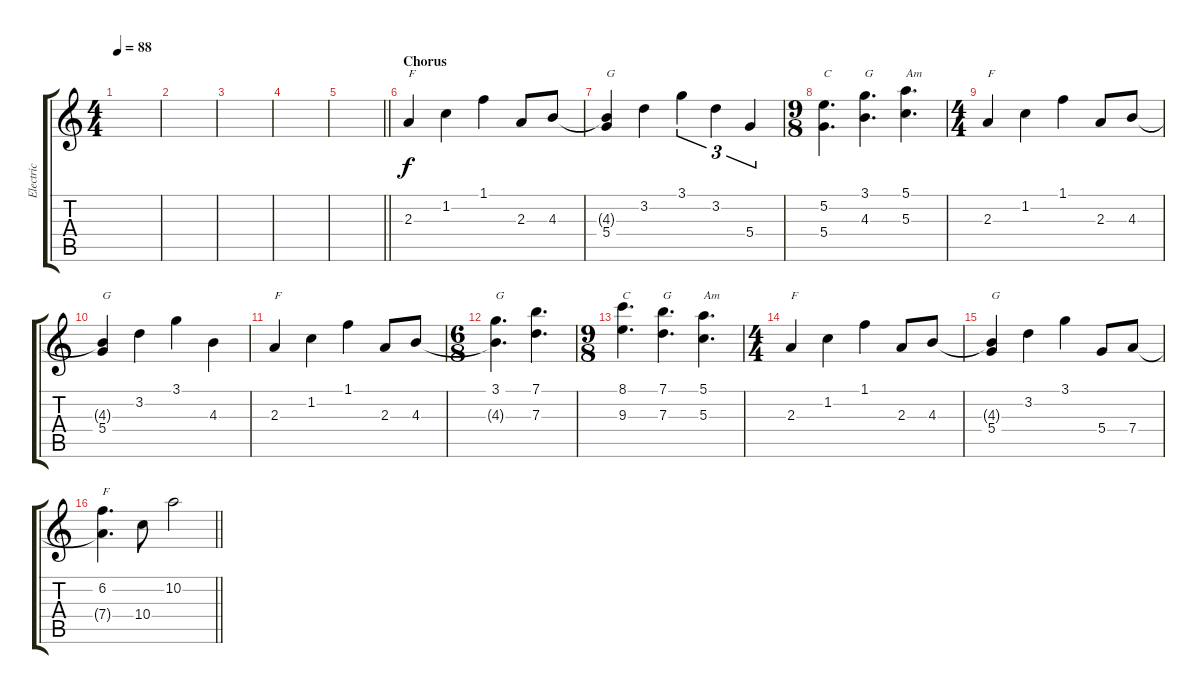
\track ("Electric" "Electric") {instrument overdrivenguitar}
\staff {score tabs}
\tuning (E4 B3 G3 D3 A2 E2) {hide}
\ts (4 4)
\tempo 88
\clef g2
\ks c
|
|
|
|
\barLineRight lightlight
|
\section ("" "Chorus")
2.3.4{txt "F"} 1.2.4 1.1.4 2.3.8 4.3.8 |
(4.3{t} 5.4).4{txt "G"} 3.2.4 3.1.4{tu (3 2)} 3.2.4{tu (3 2)} 5.4.4{tu (3 2)} |
\ts (9 8)
(5.2 5.4).4{d txt "C"} (3.1 4.3).4{d txt "G"} (5.1 5.3).4{d txt "Am"} |
\ts (4 4)
2.3.4{txt "F"} 1.2.4 1.1.4 2.3.8 4.3.8 |
(4.3{t} 5.4).4{txt "G"} 3.2.4 3.1.4 4.3.4 |
2.3.4{txt "F"} 1.2.4 1.1.4 2.3.8 4.3.8 |
\ts (6 8)
(3.1 4.3{t}).4{d txt "G"} (7.1 7.3).4{d} |
\ts (9 8)
(8.1 9.3).4{d txt "C"} (7.1 7.3).4{d txt "G"} (5.1 5.3).4{d txt "Am"} |
\ts (4 4)
2.3.4{txt "F"} 1.2.4 1.1.4 2.3.8 4.3.8 |
(4.3{t} 5.4).4{txt "G"} 3.2.4 3.1.4 5.4.8 7.4.8 |
\barLineRight lightlight
(6.2 7.4{t}).4{d txt "F"} 10.4.8 10.2.2
